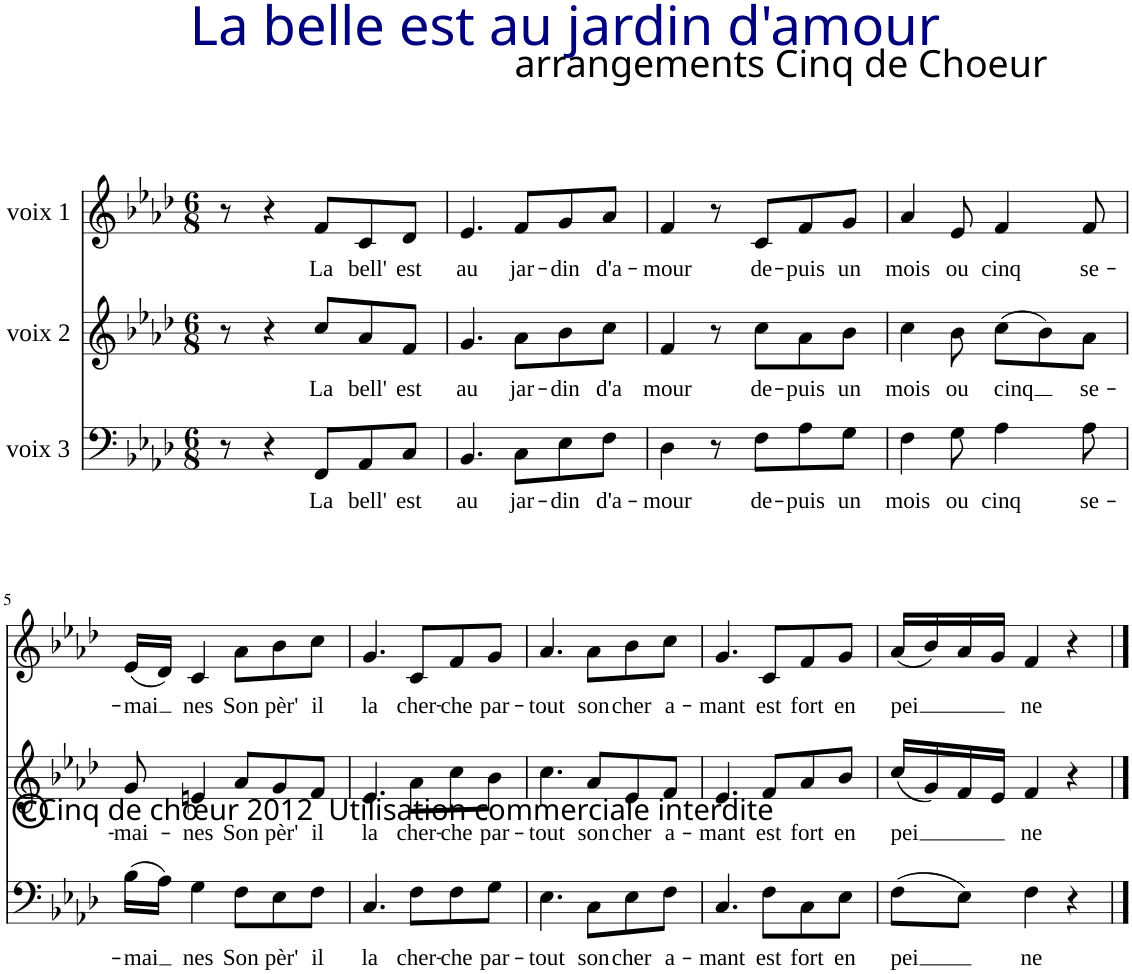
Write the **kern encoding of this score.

**kern	**text	**kern	**text	**kern	**text
*part3	*part3	*part2	*part2	*part1	*part1
*staff3	*staff3	*staff2	*staff2	*staff1	*staff1
*I"voix 3	*	*I"voix 2	*	*I"voix 1	*
*clefF4	*	*clefG2	*	*clefG2	*
*	*	*Trd4c7	*	*Trd1c2	*
*k[b-e-a-d-]	*	*k[b-e-a-d-]	*	*k[b-e-a-d-]	*
*M6/8	*	*M6/8	*	*M6/8	*
=1	=1	=1	=1	=1	=1
8r	.	8r	.	8r	.
4r	.	4r	.	4r	.
!	!LO:LY:b	!	!LO:LY:b	!	!LO:LY:b
8FF/L	La	8cc/L	La	8f/L	La
!	!LO:LY:b	!	!LO:LY:b	!	!LO:LY:b
8AA-/	bell'	8a-/	bell'	8c/	bell'
!	!LO:LY:b	!	!LO:LY:b	!	!LO:LY:b
8C/J	est	8f/J	est	8d-/J	est
=2	=2	=2	=2	=2	=2
!	!LO:LY:b	!	!LO:LY:b	!	!LO:LY:b
4.BB-/	au	4.g/	au	4.e-/	au
!	!LO:LY:b	!	!LO:LY:b	!	!LO:LY:b
8C\L	jar-	8a-\L	jar-	8f/L	jar-
!	!LO:LY:b	!	!LO:LY:b	!	!LO:LY:b
8E-\	-din	8b-\	-din	8g/	-din
!	!LO:LY:b	!	!LO:LY:b	!	!LO:LY:b
8F\J	d'a-	8cc\J	d'a	8a-/J	d'a-
=3	=3	=3	=3	=3	=3
!	!LO:LY:b	!	!LO:LY:b	!	!LO:LY:b
4D-\	-mour	4f/	mour	4f/	-mour
8r	.	8r	.	8r	.
!	!LO:LY:b	!	!LO:LY:b	!	!LO:LY:b
8F\L	de-	8cc\L	de-	8c/L	de-
!	!LO:LY:b	!	!LO:LY:b	!	!LO:LY:b
8A-\	-puis	8a-\	-puis	8f/	-puis
!	!LO:LY:b	!	!LO:LY:b	!	!LO:LY:b
8G\J	un	8b-\J	un	8g/J	un
=4	=4	=4	=4	=4	=4
!	!LO:LY:b	!	!LO:LY:b	!	!LO:LY:b
4F\	mois	4cc\	mois	4a-/	mois
!	!LO:LY:b	!	!LO:LY:b	!	!LO:LY:b
8G\	ou	8b-\	ou	8e-/	ou
!	!LO:LY:b	!	!LO:LY:b	!	!LO:LY:b
4A-\	cinq	(8cc\L	cinq	4f/	cinq
.	.	8b-\)	.	.	.
!	!LO:LY:b	!	!LO:LY:b	!	!LO:LY:b
8A-\	se-	8a-\J	se-	8f/	se-
!!LO:LB:g=z
=5	=5	=5	=5	=5	=5
!	!LO:LY:b	!	!LO:LY:b	!	!LO:LY:b
(16B-\LL	-mai	8g/	-mai-	(16e-/LL	-mai
16A-\JJ)	.	.	.	16d-/JJ)	.
!	!LO:LY:b	!	!LO:LY:b	!	!LO:LY:b
4G\	nes	4en/	-nes	4c/	nes
!	!LO:LY:b	!	!LO:LY:b	!	!LO:LY:b
8F\L	Son	8a-/L	Son	8a-\L	Son
!	!LO:LY:b	!	!LO:LY:b	!	!LO:LY:b
8E-\	pèr'	8g/	pèr'	8b-\	pèr'
!	!LO:LY:b	!	!LO:LY:b	!	!LO:LY:b
8F\J	il	8f/J	il	8cc\J	il
=6	=6	=6	=6	=6	=6
!	!LO:LY:b	!	!LO:LY:b	!	!LO:LY:b
4.C/	la	4.e-/	la	4.g/	la
!	!LO:LY:b	!	!LO:LY:b	!	!LO:LY:b
8F\L	cher-	8a-\L	cher-	8c/L	cher-
!	!LO:LY:b	!	!LO:LY:b	!	!LO:LY:b
8F\	-che	8cc\	-che	8f/	-che
!	!LO:LY:b	!	!LO:LY:b	!	!LO:LY:b
8G\J	par-	8b-\J	par-	8g/J	par-
=7	=7	=7	=7	=7	=7
!	!LO:LY:b	!	!LO:LY:b	!	!LO:LY:b
4.E-\	-tout	4.cc\	-tout	4.a-/	-tout
!	!LO:LY:b	!	!LO:LY:b	!	!LO:LY:b
8C\L	son	8a-/L	son	8a-\L	son
!	!LO:LY:b	!	!LO:LY:b	!	!LO:LY:b
8E-\	cher	8e-/	cher	8b-\	cher
!	!LO:LY:b	!	!LO:LY:b	!	!LO:LY:b
8F\J	a-	8f/J	a-	8cc\J	a-
=8	=8	=8	=8	=8	=8
!	!LO:LY:b	!	!LO:LY:b	!	!LO:LY:b
4.C/	-mant	4.e-/	-mant	4.g/	-mant
!	!LO:LY:b	!	!LO:LY:b	!	!LO:LY:b
8F\L	est	8f/L	est	8c/L	est
!	!LO:LY:b	!	!LO:LY:b	!	!LO:LY:b
8C\	fort	8a-/	fort	8f/	fort
!	!LO:LY:b	!	!LO:LY:b	!	!LO:LY:b
8E-\J	en	8b-/J	en	8g/J	en
=9	=9	=9	=9	=9	=9
!	!LO:LY:b	!	!LO:LY:b	!	!LO:LY:b
(8F\L	pei	(16cc/LL	pei	(16a-/LL	pei
.	.	16g/)	.	16b-/)	.
8E-\J)	.	16f/	.	16a-/	.
.	.	16e-/JJ	.	16g/JJ	.
!	!LO:LY:b	!	!LO:LY:b	!	!LO:LY:b
4F\	ne	4f/	ne	4f/	ne
4r	.	4r	.	4r	.
==	==	==	==	==	==
*-	*-	*-	*-	*-	*-
